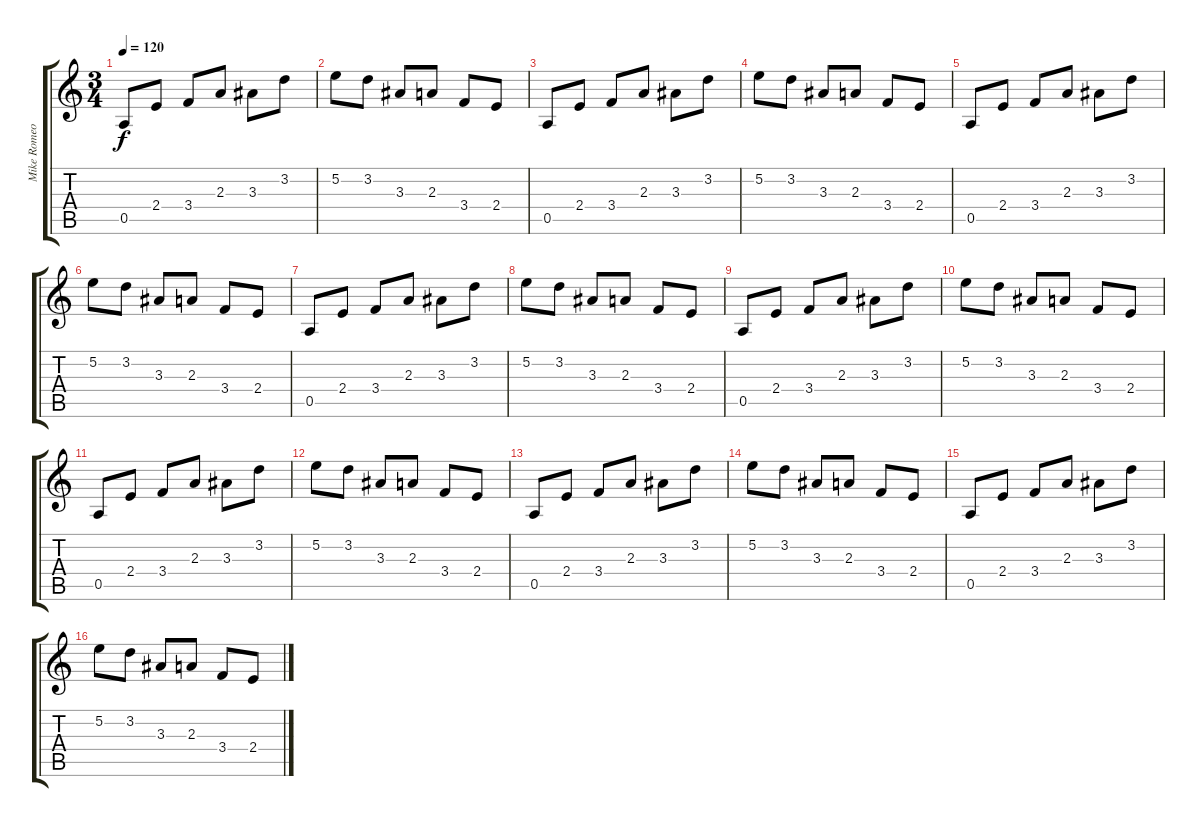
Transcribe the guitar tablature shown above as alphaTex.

\track ("Mike Romeo (Acoustic)" "Mike Romeo") {instrument acousticguitarsteel}
\staff {score tabs}
\tuning (E4 B3 G3 D3 A2 E2) {hide}
\ts (3 4)
\tempo 120
\clef g2
\ks c
0.5.8{dy f} 2.4.8 3.4.8 2.3.8 3.3.8 3.2.8 |
5.2.8 3.2.8 3.3.8 2.3.8 3.4.8 2.4.8 |
0.5.8 2.4.8 3.4.8 2.3.8 3.3.8 3.2.8 |
5.2.8 3.2.8 3.3.8 2.3.8 3.4.8 2.4.8 |
0.5.8 2.4.8 3.4.8 2.3.8 3.3.8 3.2.8 |
5.2.8 3.2.8 3.3.8 2.3.8 3.4.8 2.4.8 |
0.5.8 2.4.8 3.4.8 2.3.8 3.3.8 3.2.8 |
5.2.8 3.2.8 3.3.8 2.3.8 3.4.8 2.4.8 |
0.5.8 2.4.8 3.4.8 2.3.8 3.3.8 3.2.8 |
5.2.8 3.2.8 3.3.8 2.3.8 3.4.8 2.4.8 |
0.5.8 2.4.8 3.4.8 2.3.8 3.3.8 3.2.8 |
5.2.8 3.2.8 3.3.8 2.3.8 3.4.8 2.4.8 |
0.5.8 2.4.8 3.4.8 2.3.8 3.3.8 3.2.8 |
5.2.8 3.2.8 3.3.8 2.3.8 3.4.8 2.4.8 |
0.5.8 2.4.8 3.4.8 2.3.8 3.3.8 3.2.8 |
5.2.8 3.2.8 3.3.8 2.3.8 3.4.8 2.4.8
